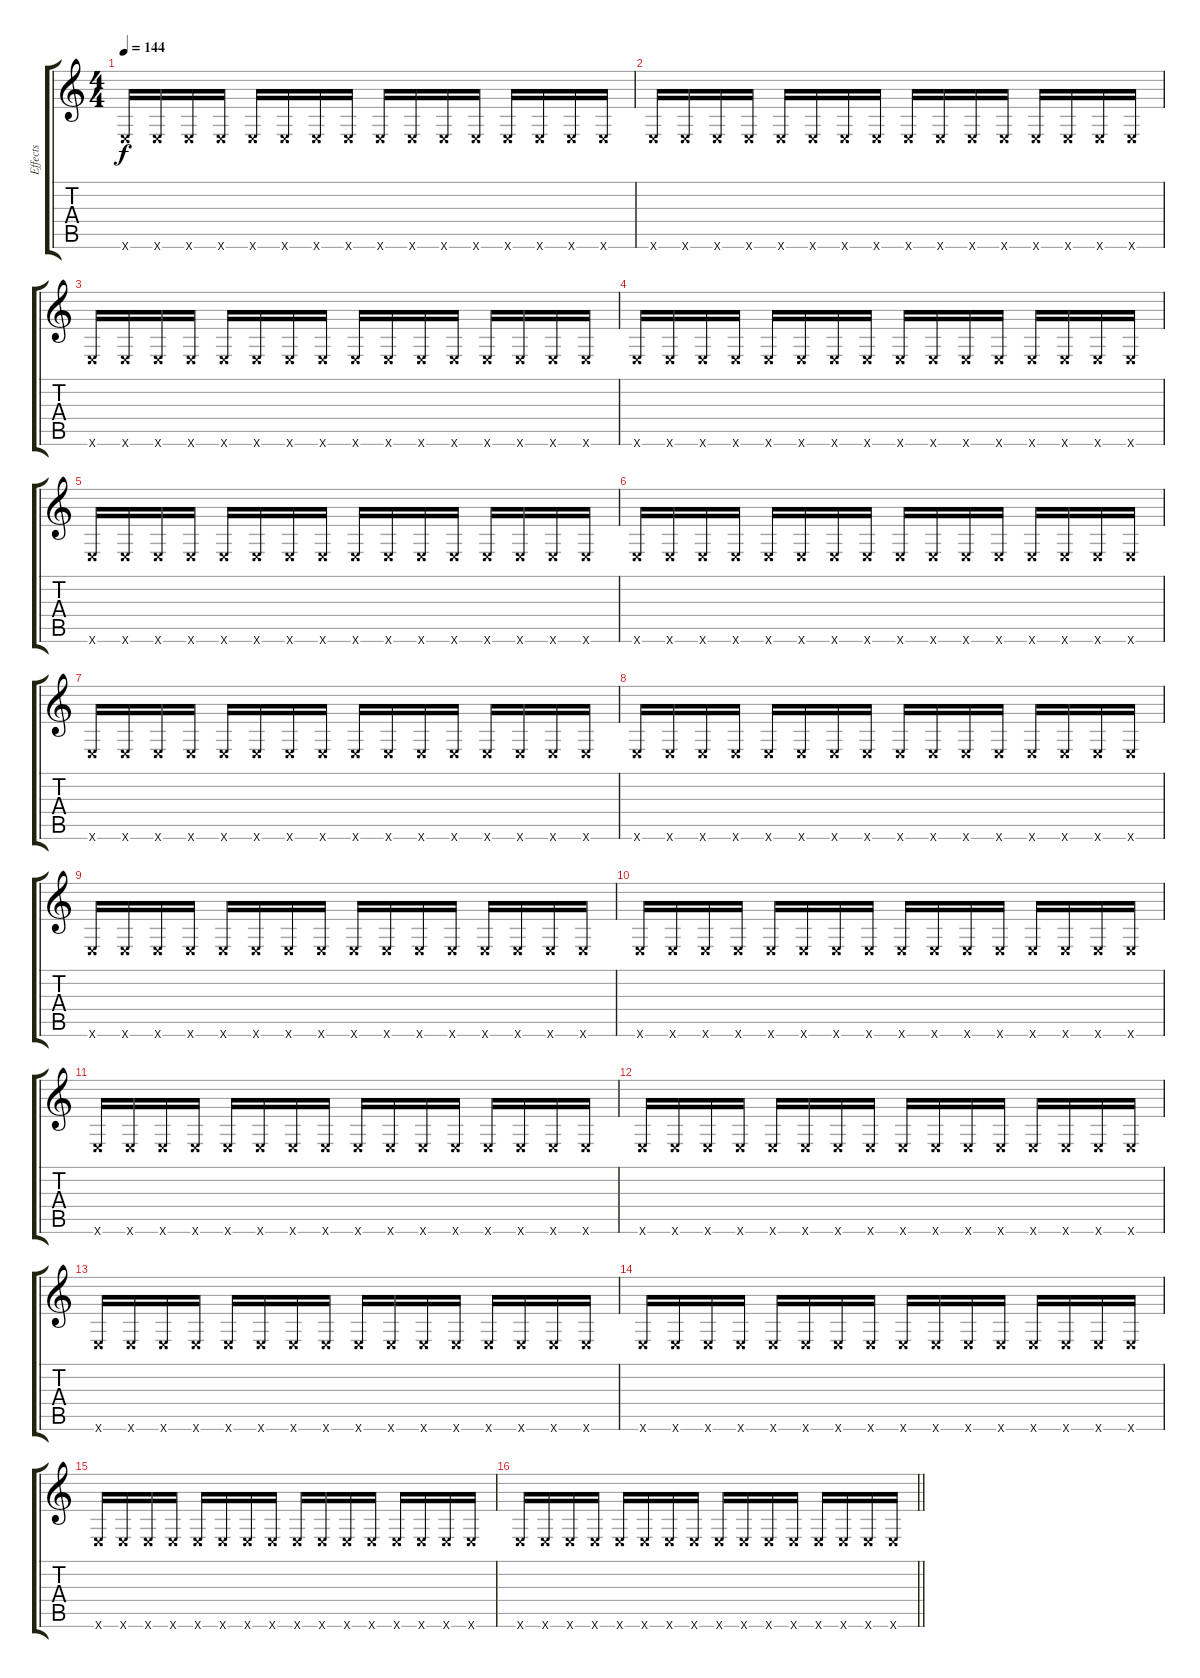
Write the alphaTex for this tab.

\track ("Effects" "Effects") {instrument acousticguitarsteel}
\staff {score tabs}
\tuning (E4 B3 G3 D3 A2 E2) {hide}
\ts (4 4)
\tempo 144
\clef g2
\ks c
0.6{x}.16{dy f} 0.6{x}.16 0.6{x}.16 0.6{x}.16 0.6{x}.16 0.6{x}.16 0.6{x}.16 0.6{x}.16 0.6{x}.16 0.6{x}.16 0.6{x}.16 0.6{x}.16 0.6{x}.16 0.6{x}.16 0.6{x}.16 0.6{x}.16 |
0.6{x}.16 0.6{x}.16 0.6{x}.16 0.6{x}.16 0.6{x}.16 0.6{x}.16 0.6{x}.16 0.6{x}.16 0.6{x}.16 0.6{x}.16 0.6{x}.16 0.6{x}.16 0.6{x}.16 0.6{x}.16 0.6{x}.16 0.6{x}.16 |
0.6{x}.16 0.6{x}.16 0.6{x}.16 0.6{x}.16 0.6{x}.16 0.6{x}.16 0.6{x}.16 0.6{x}.16 0.6{x}.16 0.6{x}.16 0.6{x}.16 0.6{x}.16 0.6{x}.16 0.6{x}.16 0.6{x}.16 0.6{x}.16 |
0.6{x}.16 0.6{x}.16 0.6{x}.16 0.6{x}.16 0.6{x}.16 0.6{x}.16 0.6{x}.16 0.6{x}.16 0.6{x}.16 0.6{x}.16 0.6{x}.16 0.6{x}.16 0.6{x}.16 0.6{x}.16 0.6{x}.16 0.6{x}.16 |
0.6{x}.16 0.6{x}.16 0.6{x}.16 0.6{x}.16 0.6{x}.16 0.6{x}.16 0.6{x}.16 0.6{x}.16 0.6{x}.16 0.6{x}.16 0.6{x}.16 0.6{x}.16 0.6{x}.16 0.6{x}.16 0.6{x}.16 0.6{x}.16 |
0.6{x}.16 0.6{x}.16 0.6{x}.16 0.6{x}.16 0.6{x}.16 0.6{x}.16 0.6{x}.16 0.6{x}.16 0.6{x}.16 0.6{x}.16 0.6{x}.16 0.6{x}.16 0.6{x}.16 0.6{x}.16 0.6{x}.16 0.6{x}.16 |
0.6{x}.16 0.6{x}.16 0.6{x}.16 0.6{x}.16 0.6{x}.16 0.6{x}.16 0.6{x}.16 0.6{x}.16 0.6{x}.16 0.6{x}.16 0.6{x}.16 0.6{x}.16 0.6{x}.16 0.6{x}.16 0.6{x}.16 0.6{x}.16 |
0.6{x}.16 0.6{x}.16 0.6{x}.16 0.6{x}.16 0.6{x}.16 0.6{x}.16 0.6{x}.16 0.6{x}.16 0.6{x}.16 0.6{x}.16 0.6{x}.16 0.6{x}.16 0.6{x}.16 0.6{x}.16 0.6{x}.16 0.6{x}.16 |
0.6{x}.16 0.6{x}.16 0.6{x}.16 0.6{x}.16 0.6{x}.16 0.6{x}.16 0.6{x}.16 0.6{x}.16 0.6{x}.16 0.6{x}.16 0.6{x}.16 0.6{x}.16 0.6{x}.16 0.6{x}.16 0.6{x}.16 0.6{x}.16 |
0.6{x}.16 0.6{x}.16 0.6{x}.16 0.6{x}.16 0.6{x}.16 0.6{x}.16 0.6{x}.16 0.6{x}.16 0.6{x}.16 0.6{x}.16 0.6{x}.16 0.6{x}.16 0.6{x}.16 0.6{x}.16 0.6{x}.16 0.6{x}.16 |
0.6{x}.16 0.6{x}.16 0.6{x}.16 0.6{x}.16 0.6{x}.16 0.6{x}.16 0.6{x}.16 0.6{x}.16 0.6{x}.16 0.6{x}.16 0.6{x}.16 0.6{x}.16 0.6{x}.16 0.6{x}.16 0.6{x}.16 0.6{x}.16 |
0.6{x}.16 0.6{x}.16 0.6{x}.16 0.6{x}.16 0.6{x}.16 0.6{x}.16 0.6{x}.16 0.6{x}.16 0.6{x}.16 0.6{x}.16 0.6{x}.16 0.6{x}.16 0.6{x}.16 0.6{x}.16 0.6{x}.16 0.6{x}.16 |
0.6{x}.16 0.6{x}.16 0.6{x}.16 0.6{x}.16 0.6{x}.16 0.6{x}.16 0.6{x}.16 0.6{x}.16 0.6{x}.16 0.6{x}.16 0.6{x}.16 0.6{x}.16 0.6{x}.16 0.6{x}.16 0.6{x}.16 0.6{x}.16 |
0.6{x}.16 0.6{x}.16 0.6{x}.16 0.6{x}.16 0.6{x}.16 0.6{x}.16 0.6{x}.16 0.6{x}.16 0.6{x}.16 0.6{x}.16 0.6{x}.16 0.6{x}.16 0.6{x}.16 0.6{x}.16 0.6{x}.16 0.6{x}.16 |
0.6{x}.16 0.6{x}.16 0.6{x}.16 0.6{x}.16 0.6{x}.16 0.6{x}.16 0.6{x}.16 0.6{x}.16 0.6{x}.16 0.6{x}.16 0.6{x}.16 0.6{x}.16 0.6{x}.16 0.6{x}.16 0.6{x}.16 0.6{x}.16 |
\barLineRight lightlight
0.6{x}.16 0.6{x}.16 0.6{x}.16 0.6{x}.16 0.6{x}.16 0.6{x}.16 0.6{x}.16 0.6{x}.16 0.6{x}.16 0.6{x}.16 0.6{x}.16 0.6{x}.16 0.6{x}.16 0.6{x}.16 0.6{x}.16 0.6{x}.16
